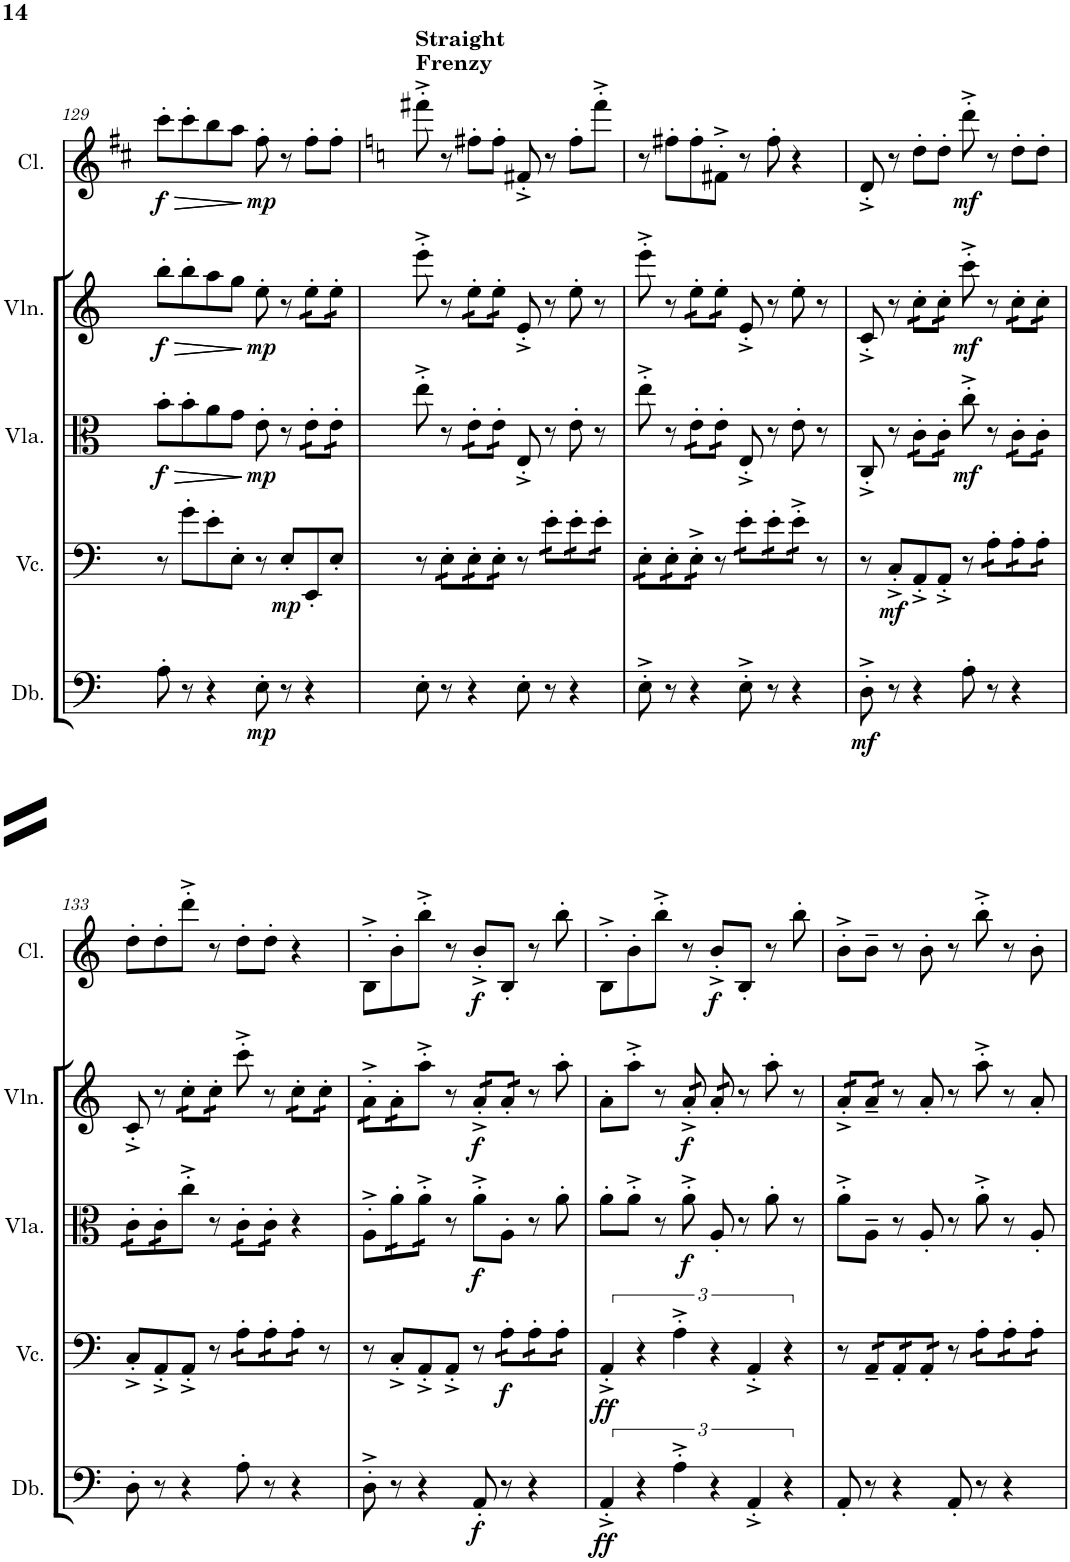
**kern	**dynam	**kern	**dynam	**kern	**dynam	**kern	**dynam	**kern	**dynam
*part5	*part5	*part4	*part4	*part3	*part3	*part2	*part2	*part1	*part1
*staff5	*staff5	*staff4	*staff4	*staff3	*staff3	*staff2	*staff2	*staff1	*staff1
*I"Double Bass	*	*I"Violoncello	*	*I"Viola	*	*I"Violin	*	*I"Bb Clarinet	*
*I'Db.	*	*I'Vc.	*	*I'Vla.	*	*I'Vln.	*	*I'Cl.	*
!!LO:PB:g=z
*clefF4	*	*clefF4	*	*clefC3	*	*clefG2	*	*clefG2	*
*Trd7c12	*	*	*	*	*	*	*	*Trd1c2	*
*k[]	*	*k[]	*	*k[]	*	*k[]	*	*k[f#c#]	*
*M4/4	*	*M4/4	*	*M4/4	*	*M4/4	*	*M4/4	*
=129	=129	=129	=129	=129	=129	=129	=129	=129	=129
!	!	!	!	!	!LO:HP:b	!	!LO:HP:b	!	!LO:HP:b
!	!	!	!	!	!LO:DY:n=1:b	!	!LO:DY:n=1:b	!	!LO:DY:n=1:b
8A'\	.	8r	.	8b'\L	> f	8bb'\L	> f	8ccc#'\L	> f
!	!	!	!	!	!LO:HP:b	!	!LO:HP:b	!	!LO:HP:b
8r	.	8g'\L	.	8b'\	>	8bb'\	>	8ccc#'\	>
4r	.	8e'\	.	8a\	.	8aa\	.	8bb\	.
.	.	8E'\J	.	8g\J	.	8gg\J	.	8aa\J	.
!	!LO:DY:b	!	!	!	!LO:DY:n=2:b	!	!LO:DY:n=2:b	!	!LO:DY:n=2:b
8E'\	mp	8r	.	8e'\	] ] mp	8ee'\	] ] mp	8ff#'\	] ] mp
!	!	!	!LO:DY:b	!	!	!	!	!	!
8r	.	8E'/L	mp	8r	.	8r	.	8r	.
*	*	*	*	*tremolo	*	*	*	*	*
*	*	*	*	*	*	*tremolo	*	*	*
4r	.	8EE'/	.	16e'\LL	.	16ee'\LL	.	8ff#'\L	.
.	.	.	.	16e'\	.	16ee'\	.	.	.
.	.	8E'/J	.	16e'\	.	16ee'\	.	8ff#'\J	.
.	.	.	.	16e'\JJ	.	16ee'\JJ	.	.	.
*	*	*	*	*	*	*Xtremolo	*	*	*
*	*	*	*	*Xtremolo	*	*	*	*	*
=130	=130	=130	=130	=130	=130	=130	=130	=130	=130
*	*	*	*	*	*	*	*	*k[]	*
!	!	!	!	!	!	!	!	!LO:TX:a:B:t=Frenzy	!
!	!	!	!	!	!	!	!	!LO:TX:a:B:t=Straight	!
8E'\	.	8r	.	8ee'^\	.	8eee'^\	.	8fff#X'^\	.
*	*	*tremolo	*	*	*	*	*	*	*
8r	.	16E'\LL	.	8r	.	8r	.	8r	.
.	.	16E'\	.	.	.	.	.	.	.
*	*	*	*	*tremolo	*	*	*	*	*
*	*	*	*	*	*	*tremolo	*	*	*
4r	.	16E'\	.	16e'\LL	.	16ee'\LL	.	8ff#X'\L	.
.	.	16E'\	.	16e'\	.	16ee'\	.	.	.
.	.	16E'\	.	16e'\	.	16ee'\	.	8ff#'\J	.
.	.	16E'\JJ	.	16e'\JJ	.	16ee'\JJ	.	.	.
*	*	*	*	*	*	*Xtremolo	*	*	*
*	*	*	*	*Xtremolo	*	*	*	*	*
8E'\	.	8r	.	8E'^/	.	8e'^/	.	8f#X'^/	.
8r	.	16e'\LL	.	8r	.	8r	.	8r	.
.	.	16e'\	.	.	.	.	.	.	.
4r	.	16e'\	.	8e'\	.	8ee'\	.	8ff#'\L	.
.	.	16e'\	.	.	.	.	.	.	.
.	.	16e'\	.	8r	.	8r	.	8fff#'^\J	.
.	.	16e'\JJ	.	.	.	.	.	.	.
=131	=131	=131	=131	=131	=131	=131	=131	=131	=131
8E'^\	.	16E'\LL	.	8ee'^\	.	8eee'^\	.	8r	.
.	.	16E'\	.	.	.	.	.	.	.
8r	.	16E'\	.	8r	.	8r	.	8ff#X'\L	.
.	.	16E'\	.	.	.	.	.	.	.
*	*	*	*	*tremolo	*	*	*	*	*
*	*	*	*	*	*	*tremolo	*	*	*
4r	.	16E'^\	.	16e'\LL	.	16ee'\LL	.	8ff#'\	.
.	.	16E'^\JJ	.	16e'\	.	16ee'\	.	.	.
.	.	8r	.	16e'\	.	16ee'\	.	8f#X'^\J	.
.	.	.	.	16e'\JJ	.	16ee'\JJ	.	.	.
*	*	*	*	*	*	*Xtremolo	*	*	*
*	*	*	*	*Xtremolo	*	*	*	*	*
8E'^\	.	16e'\LL	.	8E'^/	.	8e'^/	.	8r	.
.	.	16e'\	.	.	.	.	.	.	.
8r	.	16e'\	.	8r	.	8r	.	8ff#'\	.
.	.	16e'\	.	.	.	.	.	.	.
4r	.	16e'^\	.	8e'\	.	8ee'\	.	4r	.
.	.	16e'^\JJ	.	.	.	.	.	.	.
*	*	*Xtremolo	*	*	*	*	*	*	*
.	.	8r	.	8r	.	8r	.	.	.
=132	=132	=132	=132	=132	=132	=132	=132	=132	=132
!	!LO:DY:b	!	!	!	!	!	!	!	!
8D'^\	mf	8r	.	8C'^/	.	8c'^/	.	8d'^/	.
!	!	!	!LO:DY:b	!	!	!	!	!	!
8r	.	8C'^/L	mf	8r	.	8r	.	8r	.
*	*	*	*	*tremolo	*	*	*	*	*
*	*	*	*	*	*	*tremolo	*	*	*
4r	.	8AA'^/	.	16c'\LL	.	16cc'\LL	.	8dd'\L	.
.	.	.	.	16c'\	.	16cc'\	.	.	.
.	.	8AA'^/J	.	16c'\	.	16cc'\	.	8dd'\J	.
.	.	.	.	16c'\JJ	.	16cc'\JJ	.	.	.
*	*	*	*	*	*	*Xtremolo	*	*	*
*	*	*	*	*Xtremolo	*	*	*	*	*
!	!	!	!	!	!LO:DY:b	!	!LO:DY:b	!	!LO:DY:b
8A'\	.	8r	.	8cc'^\	mf	8ccc'^\	mf	8ddd'^\	mf
*	*	*tremolo	*	*	*	*	*	*	*
8r	.	16A'\LL	.	8r	.	8r	.	8r	.
.	.	16A'\	.	.	.	.	.	.	.
*	*	*	*	*tremolo	*	*	*	*	*
*	*	*	*	*	*	*tremolo	*	*	*
4r	.	16A'\	.	16c'\LL	.	16cc'\LL	.	8dd'\L	.
.	.	16A'\	.	16c'\	.	16cc'\	.	.	.
.	.	16A'\	.	16c'\	.	16cc'\	.	8dd'\J	.
.	.	16A'\JJ	.	16c'\JJ	.	16cc'\JJ	.	.	.
*	*	*	*	*	*	*Xtremolo	*	*	*
*	*	*Xtremolo	*	*	*	*	*	*	*
!!LO:LB:g=z
=133	=133	=133	=133	=133	=133	=133	=133	=133	=133
8D'\	.	8C'^/L	.	16c'\LL	.	8c'^/	.	8dd'\L	.
.	.	.	.	16c'\	.	.	.	.	.
8r	.	8AA'^/	.	16c'\	.	8r	.	8dd'\	.
.	.	.	.	16c'\	.	.	.	.	.
*	*	*	*	*Xtremolo	*	*	*	*	*
*	*	*	*	*	*	*tremolo	*	*	*
4r	.	8AA'^/J	.	8cc'^\J	.	16cc'\LL	.	8ddd'^\J	.
.	.	.	.	.	.	16cc'\	.	.	.
.	.	8r	.	8r	.	16cc'\	.	8r	.
.	.	.	.	.	.	16cc'\JJ	.	.	.
*	*	*	*	*	*	*Xtremolo	*	*	*
*	*	*tremolo	*	*	*	*	*	*	*
*	*	*	*	*tremolo	*	*	*	*	*
8A'\	.	16A'\LL	.	16c'\LL	.	8ccc'^\	.	8dd'\L	.
.	.	16A'\	.	16c'\	.	.	.	.	.
8r	.	16A'\	.	16c'\	.	8r	.	8dd'\J	.
.	.	16A'\	.	16c'\JJ	.	.	.	.	.
*	*	*	*	*Xtremolo	*	*	*	*	*
*	*	*	*	*	*	*tremolo	*	*	*
4r	.	16A'\	.	4r	.	16cc'\LL	.	4r	.
.	.	16A'\JJ	.	.	.	16cc'\	.	.	.
*	*	*Xtremolo	*	*	*	*	*	*	*
.	.	8r	.	.	.	16cc'\	.	.	.
.	.	.	.	.	.	16cc'\JJ	.	.	.
=134	=134	=134	=134	=134	=134	=134	=134	=134	=134
8D'^\	.	8r	.	8A'^\L	.	16a'^\LL	.	8B'^\L	.
.	.	.	.	.	.	16a'^\	.	.	.
*	*	*	*	*tremolo	*	*	*	*	*
8r	.	8C'^/L	.	16a'\	.	16a'\	.	8b'\	.
.	.	.	.	16a'\	.	16a'\	.	.	.
*	*	*	*	*	*	*Xtremolo	*	*	*
4r	.	8AA'^/	.	16a'^\	.	8aa'^\J	.	8bb'^\J	.
.	.	.	.	16a'^\JJ	.	.	.	.	.
*	*	*	*	*Xtremolo	*	*	*	*	*
.	.	8AA'^/J	.	8r	.	8r	.	8r	.
!	!LO:DY:b	!	!	!	!LO:DY:b	!	!LO:DY:b	!	!LO:DY:b
*	*	*	*	*	*	*tremolo	*	*	*
8AA'/	f	8r	.	8a'^\L	f	16a'^/LL	f	8b'^/L	f
.	.	.	.	.	.	16a'^/	.	.	.
!	!	!	!LO:DY:b	!	!	!	!	!	!
*	*	*tremolo	*	*	*	*	*	*	*
8r	.	16A'\LL	f	8A'\J	.	16a'/	.	8B'/J	.
.	.	16A'\	.	.	.	16a'/JJ	.	.	.
*	*	*	*	*	*	*Xtremolo	*	*	*
4r	.	16A'\	.	8r	.	8r	.	8r	.
.	.	16A'\	.	.	.	.	.	.	.
.	.	16A'\	.	8a'\	.	8aa'\	.	8bb'\	.
.	.	16A'\JJ	.	.	.	.	.	.	.
*	*	*Xtremolo	*	*	*	*	*	*	*
=135	=135	=135	=135	=135	=135	=135	=135	=135	=135
!	!LO:DY:b	!	!LO:DY:b	!	!	!	!	!	!
6AA'^/	ff	6AA'^/	ff	8a'\L	.	8a'\L	.	8B'^\L	.
.	.	.	.	8a'^\J	.	8aa'^\J	.	8b'\	.
6r	.	6r	.	.	.	.	.	.	.
.	.	.	.	8r	.	8r	.	8bb'^\J	.
6A'^\	.	6A'^\	.	.	.	.	.	.	.
!	!	!	!	!	!LO:DY:b	!	!LO:DY:b	!	!
*	*	*	*	*	*	*tremolo	*	*	*
.	.	.	.	8a'^\	f	16a'^/	f	8r	.
.	.	.	.	.	.	16a'^/	.	.	.
!	!	!	!	!	!	!	!	!	!LO:DY:b
6r	.	6r	.	8A'/	.	16a'/	.	8b'^/L	f
.	.	.	.	.	.	16a'/	.	.	.
*	*	*	*	*	*	*Xtremolo	*	*	*
.	.	.	.	8r	.	8r	.	8B'/J	.
6AA'^/	.	6AA'^/	.	.	.	.	.	.	.
.	.	.	.	8a'\	.	8aa'\	.	8r	.
6r	.	6r	.	.	.	.	.	.	.
.	.	.	.	8r	.	8r	.	8bb'\	.
=136	=136	=136	=136	=136	=136	=136	=136	=136	=136
*	*	*	*	*	*	*tremolo	*	*	*
8AA'/	.	8r	.	8a'^\L	.	16a'^/LL	.	8b'^\L	.
.	.	.	.	.	.	16a'^/	.	.	.
*	*	*tremolo	*	*	*	*	*	*	*
8r	.	16AA~/LL	.	8A~\J	.	16a~/	.	8b~\J	.
.	.	16AA~/	.	.	.	16a~/JJ	.	.	.
*	*	*	*	*	*	*Xtremolo	*	*	*
4r	.	16AA'/	.	8r	.	8r	.	8r	.
.	.	16AA'/	.	.	.	.	.	.	.
.	.	16AA'/	.	8A'/	.	8a'/	.	8b'\	.
.	.	16AA'/JJ	.	.	.	.	.	.	.
8AA'/	.	8r	.	8r	.	8r	.	8r	.
8r	.	16A'\LL	.	8a'^\	.	8aa'^\	.	8bb'^\	.
.	.	16A'\	.	.	.	.	.	.	.
4r	.	16A'\	.	8r	.	8r	.	8r	.
.	.	16A'\	.	.	.	.	.	.	.
.	.	16A'\	.	8A'/	.	8a'/	.	8b'\	.
.	.	16A'\JJ	.	.	.	.	.	.	.
*	*	*Xtremolo	*	*	*	*	*	*	*
=	=	=	=	=	=	=	=	=	=
*-	*-	*-	*-	*-	*-	*-	*-	*-	*-
